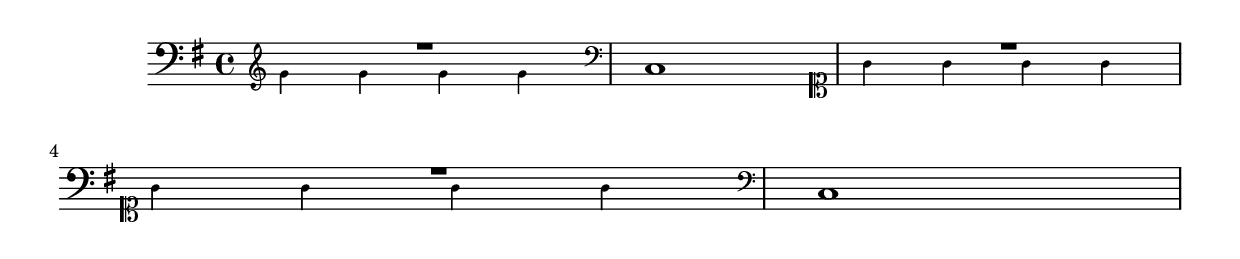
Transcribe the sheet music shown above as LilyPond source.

\version "2.15.3"

\header {
  texidoc = "Clefs for cue notes should not influence the printed key signature."
}

vI = \relative c'' { \clef "treble" \repeat unfold 40 g4 }
\addQuote vIQuote { \vI }
\score {
  \new Staff {
    \clef "bass" \key g \major
    \cueDuringWithClef #"vIQuote" #DOWN #"treble" { R1 } |
    c1 |
    \cueDuringWithClef #"vIQuote" #DOWN #"soprano" { R1 \break R1 }
    c1 |
  }
}
